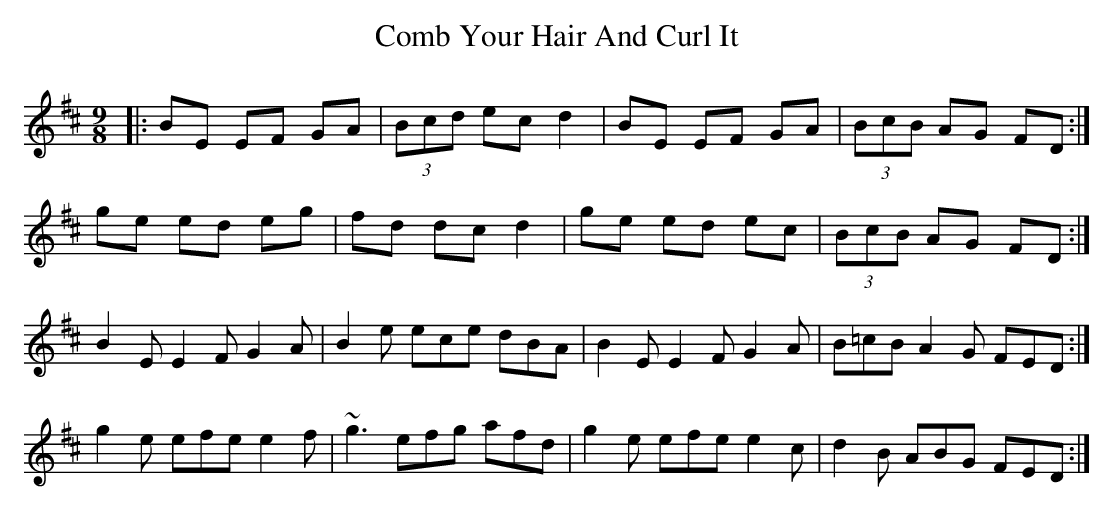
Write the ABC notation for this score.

X:1
T: Comb Your Hair And Curl It
M: 9/8
L: 1/8
K: Edor
|:BE EF GA|(3Bcd ec d2|BE EF GA|(3BcB AG FD:|
ge ed eg|fd dc d2|ge ed ec|(3BcB AG FD:|
B2E E2F G2A|B2e ece dBA|B2E E2F G2A|B=cB A2G FED:|
g2e efe e2f|~g3 efg afd|g2e efe e2c|d2B ABG FED:|
